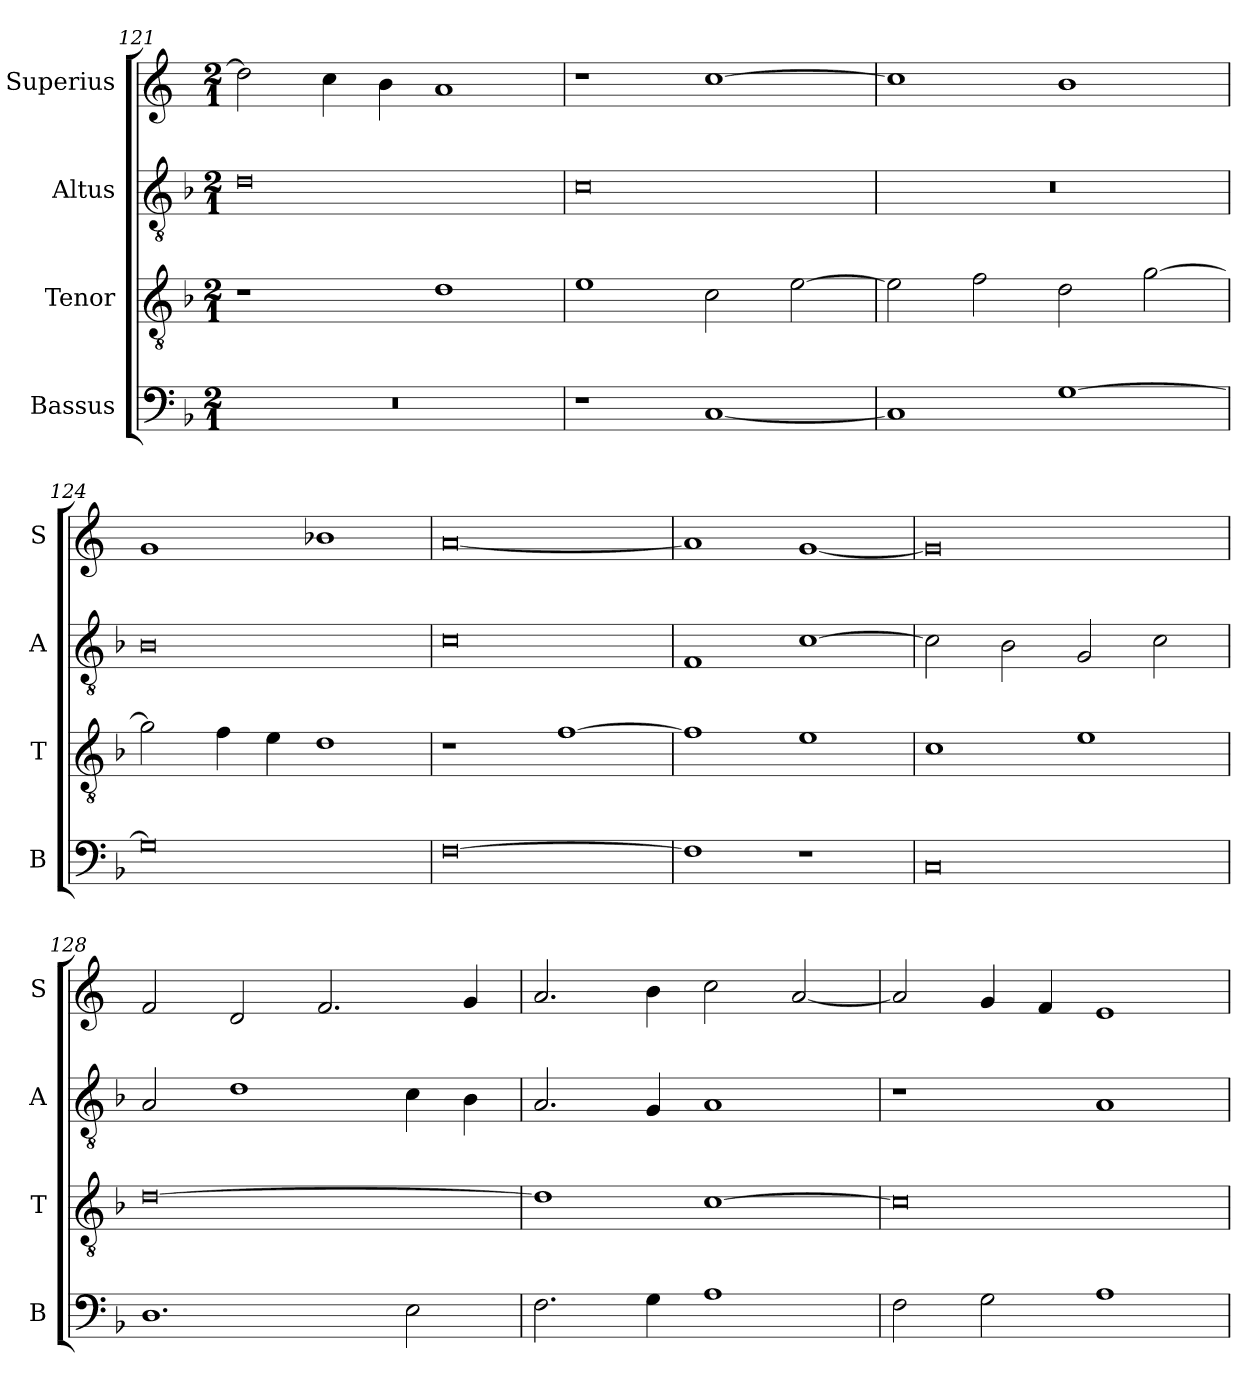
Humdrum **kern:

**kern	**kern	**kern	**kern
*part4	*part3	*part2	*part1
*staff4	*staff3	*staff2	*staff1
*I"Bassus	*I"Tenor	*I"Altus	*I"Superius
*I'B	*I'T	*I'A	*I'S
*clefF4	*clefGv2	*clefGv2	*clefG2
*k[b-]	*k[b-]	*k[b-]	*k[]
*M2/1	*M2/1	*M2/1	*M2/1
=121	=121	=121	=121
0r	1r	0d	2dd\]
.	.	.	4cc\
.	.	.	4b\
.	1d	.	1a
=122	=122	=122	=122
1r	1e	0c	1r
[1C	2c\	.	[1cc
.	[2e\	.	.
=123	=123	=123	=123
1C]	2e\]	0r	1cc]
.	2f\	.	.
[1G	2d\	.	1b
.	[2g\	.	.
=124	=124	=124	=124
0G]	2g\]	0B-	1g
.	4f\	.	.
.	4e\	.	.
.	1d	.	1b-X
=125	=125	=125	=125
[0F	1r	0c	[0a
.	[1f	.	.
=126	=126	=126	=126
1F]	1f]	1F	1a]
1r	1e	[1c	[1g
=127	=127	=127	=127
0C	1c	2c\]	0g]
.	.	2B-\	.
.	1e	2G/	.
.	.	2c\	.
=128	=128	=128	=128
1.D	[0d	2A/	2f/
.	.	1d	2d/
.	.	.	2.f/
2E\	.	4c\	.
.	.	4B-\	4g/
=129	=129	=129	=129
2.F\	1d]	2.A/	2.a/
4G\	.	4G/	4b\
1A	[1c	1A	2cc\
.	.	.	[2a/
=130	=130	=130	=130
2F\	0c]	1r	2a/]
2G\	.	.	4g/
.	.	.	4f/
1A	.	1A	1e
=	=	=	=
*-	*-	*-	*-
